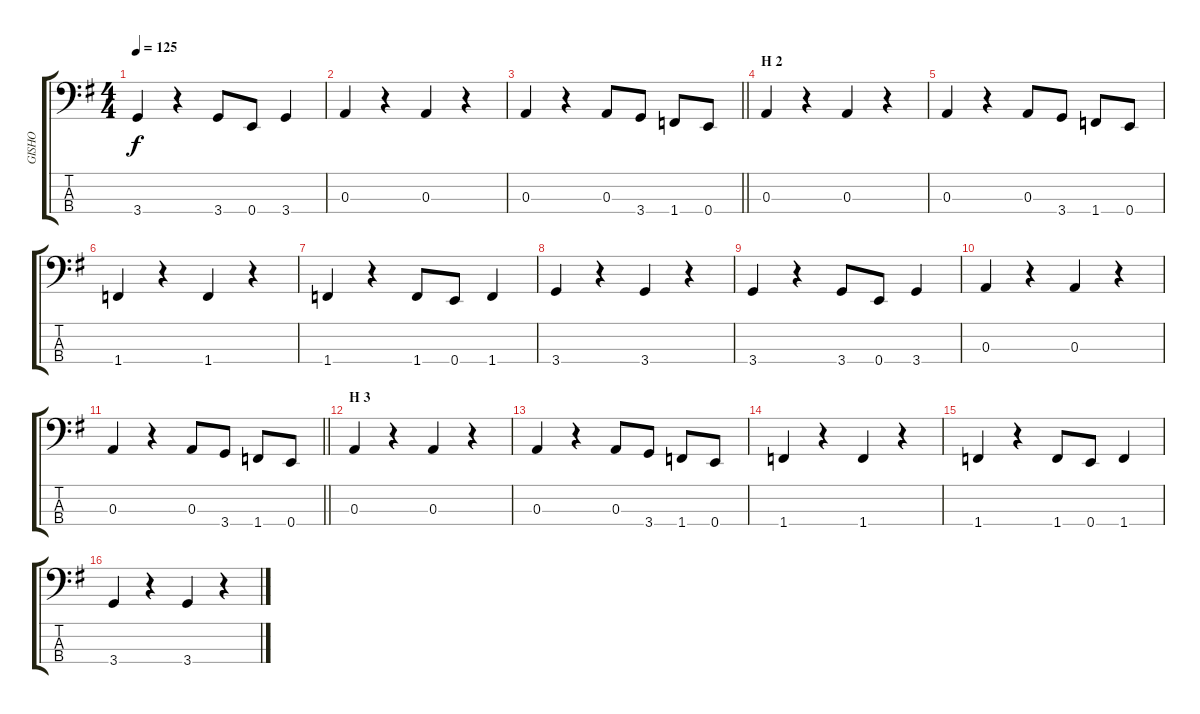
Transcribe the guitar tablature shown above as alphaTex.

\track ("GISHO" "GISHO") {instrument electricbassfinger}
\staff {score tabs}
\tuning (G2 D2 A1 E1) {hide}
\ts (4 4)
\tempo 125
\clef f4
\ks g
3.4.4{dy f} r.4 3.4.8 0.4.8 3.4.4 |
0.3.4 r.4 0.3.4 r.4 |
\barLineRight lightlight
0.3.4 r.4 0.3.8 3.4.8 1.4.8 0.4.8 |
\section ("" "H 2")
0.3.4 r.4 0.3.4 r.4 |
0.3.4 r.4 0.3.8 3.4.8 1.4.8 0.4.8 |
1.4.4 r.4 1.4.4 r.4 |
1.4.4 r.4 1.4.8 0.4.8 1.4.4 |
3.4.4 r.4 3.4.4 r.4 |
3.4.4 r.4 3.4.8 0.4.8 3.4.4 |
0.3.4 r.4 0.3.4 r.4 |
\barLineRight lightlight
0.3.4 r.4 0.3.8 3.4.8 1.4.8 0.4.8 |
\section ("" "H 3")
0.3.4 r.4 0.3.4 r.4 |
0.3.4 r.4 0.3.8 3.4.8 1.4.8 0.4.8 |
1.4.4 r.4 1.4.4 r.4 |
1.4.4 r.4 1.4.8 0.4.8 1.4.4 |
3.4.4 r.4 3.4.4 r.4
